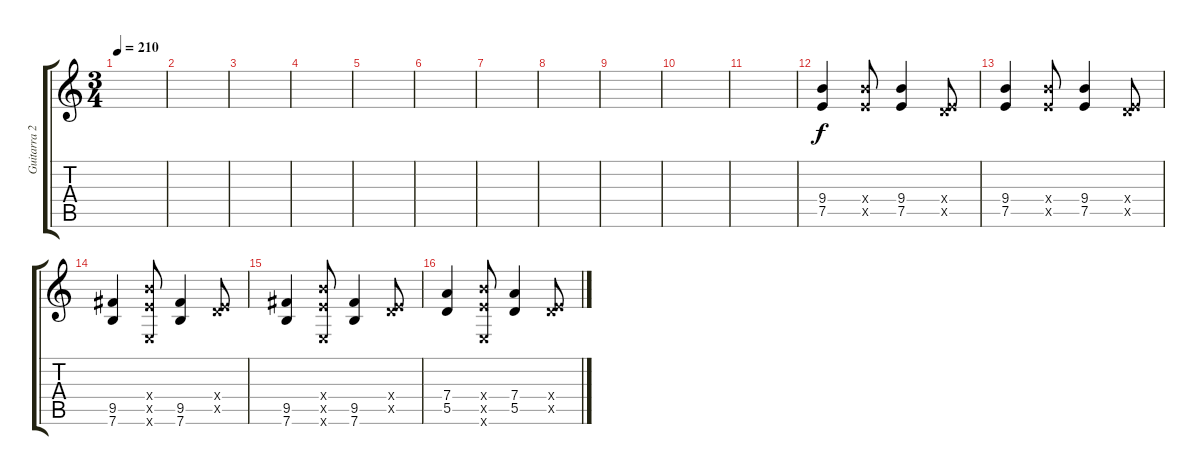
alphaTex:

\track ("Guitarra 2" "Guitarra 2") {instrument distortionguitar}
\staff {score tabs}
\tuning (E4 B3 G3 D3 A2 E2) {hide}
\ts (3 4)
\tempo 210
\clef g2
\ks c
|
|
|
|
|
|
|
|
|
|
|
(9.4 7.5).4 (9.4{x} 7.5{x}).8 (9.4 7.5).4 (0.4{x} 7.5{x}).8 |
(9.4 7.5).4 (9.4{x} 7.5{x}).8 (9.4 7.5).4 (0.4{x} 7.5{x}).8 |
(9.5 7.6).4 (9.4{x} 7.5{x} 0.6{x}).8 (9.5 7.6).4 (0.4{x} 7.5{x}).8 |
(9.5 7.6).4 (9.4{x} 7.5{x} 0.6{x}).8 (9.5 7.6).4 (0.4{x} 7.5{x}).8 |
(7.4 5.5).4 (9.4{x} 7.5{x} 0.6{x}).8 (7.4 5.5).4 (0.4{x} 7.5{x}).8
